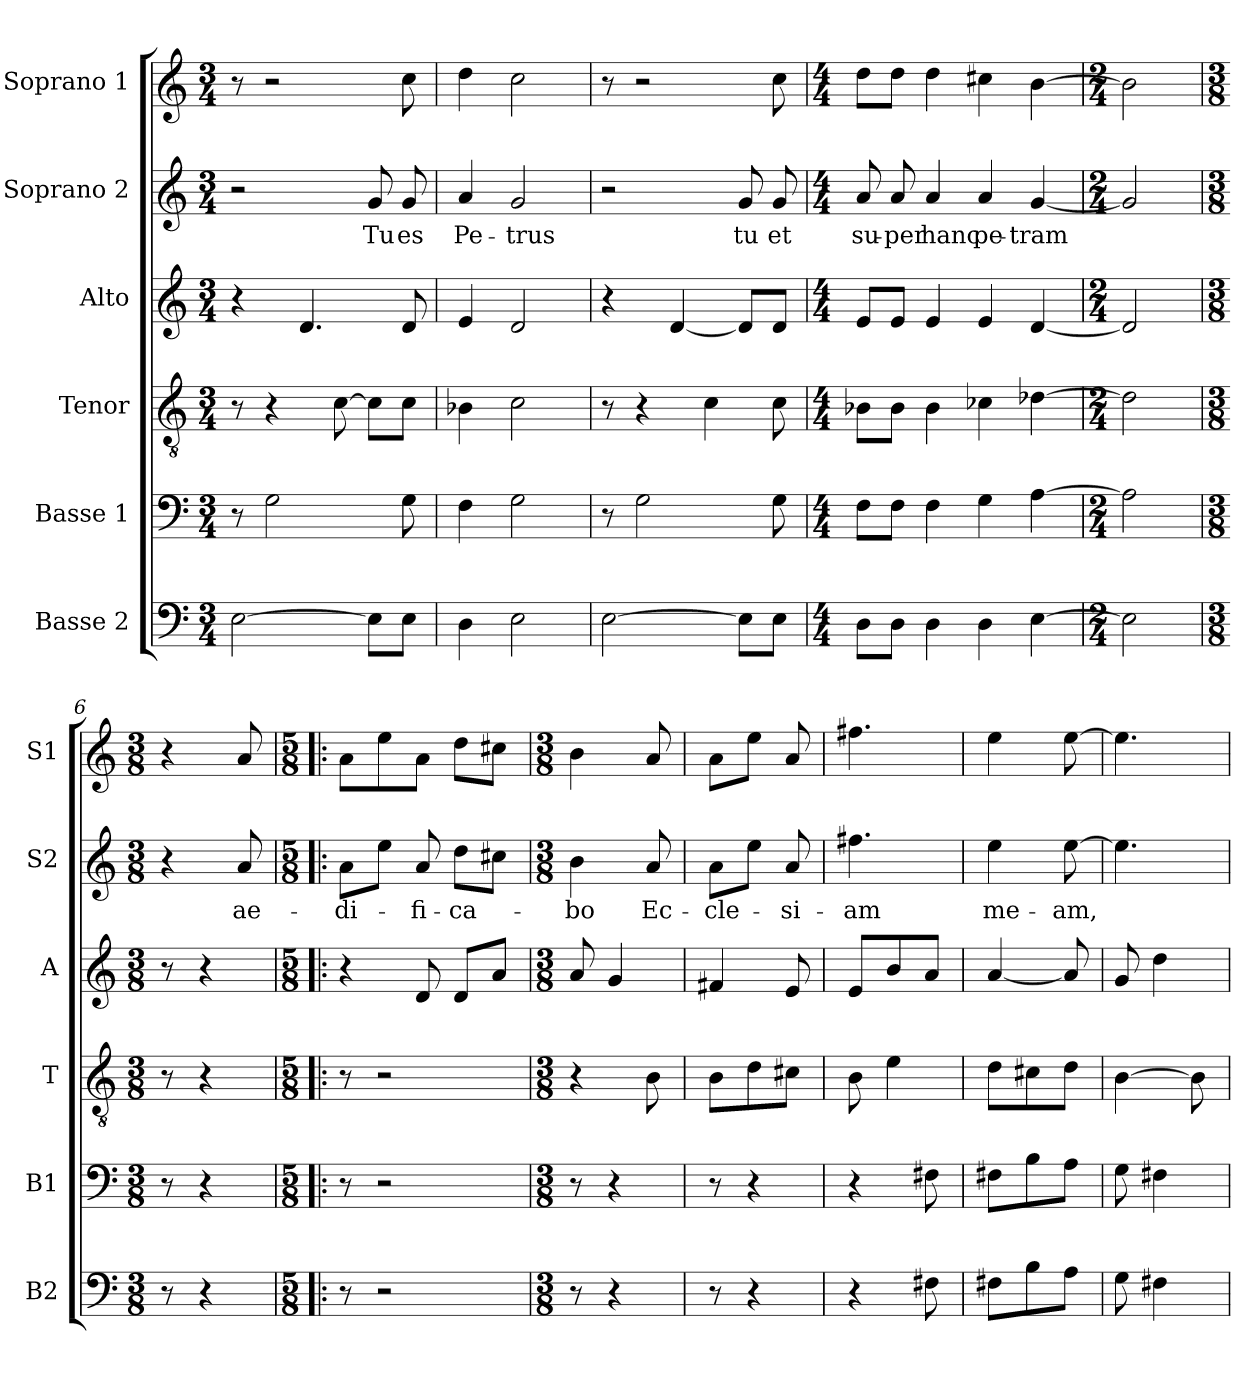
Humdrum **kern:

**kern	**kern	**kern	**kern	**kern	**text	**kern
*part6	*part5	*part4	*part3	*part2	*part2	*part1
*staff6	*staff5	*staff4	*staff3	*staff2	*staff2	*staff1
*I"Basse 2	*I"Basse 1	*I"Tenor	*I"Alto	*I"Soprano 2	*	*I"Soprano 1
*I'B2	*I'B1	*I'T	*I'A	*I'S2	*	*I'S1
*clefF4	*clefF4	*clefGv2	*clefG2	*clefG2	*	*clefG2
*k[]	*k[]	*k[]	*k[]	*k[]	*	*k[]
*M3/4	*M3/4	*M3/4	*M3/4	*M3/4	*	*M3/4
*MM88	*MM88	*MM88	*MM88	*MM88	*	*MM88
=1	=1	=1	=1	=1	=1	=1
[2E\	8r	8r	4r	2r	.	8r
.	2G\	4r	.	.	.	2r
.	.	.	4.d/	.	.	.
.	.	[8c\	.	.	.	.
!	!	!	!	!	!LO:LY:b	!
8E\L]	.	8c\L]	.	8g/	Tu	.
!	!	!	!	!	!LO:LY:b	!
8E\J	8G\	8c\J	8d/	8g/	es	8cc\
=2	=2	=2	=2	=2	=2	=2
!	!	!	!	!	!LO:LY:b	!
4D\	4F\	4B-X\	4e/	4a/	Pe-	4dd\
!	!	!	!	!	!LO:LY:b	!
2E\	2G\	2c\	2d/	2g/	-trus	2cc\
=3	=3	=3	=3	=3	=3	=3
[2E\	8r	8r	4r	2r	.	8r
.	2G\	4r	.	.	.	2r
.	.	.	[4d/	.	.	.
.	.	4c\	.	.	.	.
!	!	!	!	!	!LO:LY:b	!
8E\L]	.	.	8d/L]	8g/	tu	.
!	!	!	!	!	!LO:LY:b	!
8E\J	8G\	8c\	8d/J	8g/	et	8cc\
=4	=4	=4	=4	=4	=4	=4
*M4/4	*M4/4	*M4/4	*M4/4	*M4/4	*	*M4/4
!	!	!	!	!	!LO:LY:b	!
8D\L	8F\L	8B-X\L	8e/L	8a/	su-	8dd\L
!	!	!	!	!	!LO:LY:b	!
8D\J	8F\J	8B-\J	8e/J	8a/	-per	8dd\J
!	!	!	!	!	!LO:LY:b	!
4D\	4F\	4B-\	4e/	4a/	hanc	4dd\
!	!	!	!	!	!LO:LY:b	!
4D\	4G\	4c-X\	4e/	4a/	pe-	4cc#X\
!	!	!	!	!	!LO:LY:b	!
[4E\	[4A\	[4d-X\	[4d/	[4g/	-tram	[4b\
=5	=5	=5	=5	=5	=5	=5
*M2/4	*M2/4	*M2/4	*M2/4	*M2/4	*	*M2/4
2E\]	2A\]	2d-\]	2d/]	2g/]	.	2b\]
=6	=6	=6	=6	=6	=6	=6
*M3/8	*M3/8	*M3/8	*M3/8	*M3/8	*	*M3/8
8r	8r	8r	8r	4r	.	4r
4r	4r	4r	4r	.	.	.
!	!	!	!	!	!LO:LY:b	!
.	.	.	.	8a/	ae-	8a/
=7!|:	=7!|:	=7!|:	=7!|:	=7!|:	=7!|:	=7!|:
*M5/8	*M5/8	*M5/8	*M5/8	*M5/8	*	*M5/8
!	!	!	!	!	!LO:LY:b	!
8r	8r	8r	4r	8a\L	-di-	8a\L
2r	2r	2r	.	8ee\J	.	8ee\
!	!	!	!	!	!LO:LY:b	!
.	.	.	8d/	8a/	-fi-	8a\J
!	!	!	!	!	!LO:LY:b	!
.	.	.	8d/L	8dd\L	-ca-	8dd\L
.	.	.	8a/J	8cc#X\J	.	8cc#X\J
!!LO:LB:g=z
=8	=8	=8	=8	=8	=8	=8
*M3/8	*M3/8	*M3/8	*M3/8	*M3/8	*	*M3/8
!	!	!	!	!	!LO:LY:b	!
8r	8r	4r	8a/	4b\	-bo	4b\
4r	4r	.	4g/	.	.	.
!	!	!	!	!	!LO:LY:b	!
.	.	8B\	.	8a/	Ec-	8a/
=9	=9	=9	=9	=9	=9	=9
!	!	!	!	!	!LO:LY:b	!
8r	8r	8B\L	4f#X/	8a\L	-cle-	8a\L
4r	4r	8d\	.	8ee\J	.	8ee\J
!	!	!	!	!	!LO:LY:b	!
.	.	8c#X\J	8e/	8a/	-si-	8a/
=10	=10	=10	=10	=10	=10	=10
!	!	!	!	!	!LO:LY:b	!
4r	4r	8B\	8e/L	4.ff#X\	-am	4.ff#X\
.	.	4e\	8b/	.	.	.
8F#X\	8F#X\	.	8a/J	.	.	.
=11	=11	=11	=11	=11	=11	=11
!	!	!	!	!	!LO:LY:b	!
8F#X\L	8F#X\L	8d\L	[4a/	4ee\	me-	4ee\
8B\	8B\	8c#X\	.	.	.	.
!	!	!	!	!	!LO:LY:b	!
8A\J	8A\J	8d\J	8a/]	[8ee\	-am,	[8ee\
=12	=12	=12	=12	=12	=12	=12
8G\	8G\	[4B\	8g/	4.ee\]	.	4.ee\]
4F#X\	4F#X\	.	4dd\	.	.	.
.	.	8B\]	.	.	.	.
=	=	=	=	=	=	=
*-	*-	*-	*-	*-	*-	*-
